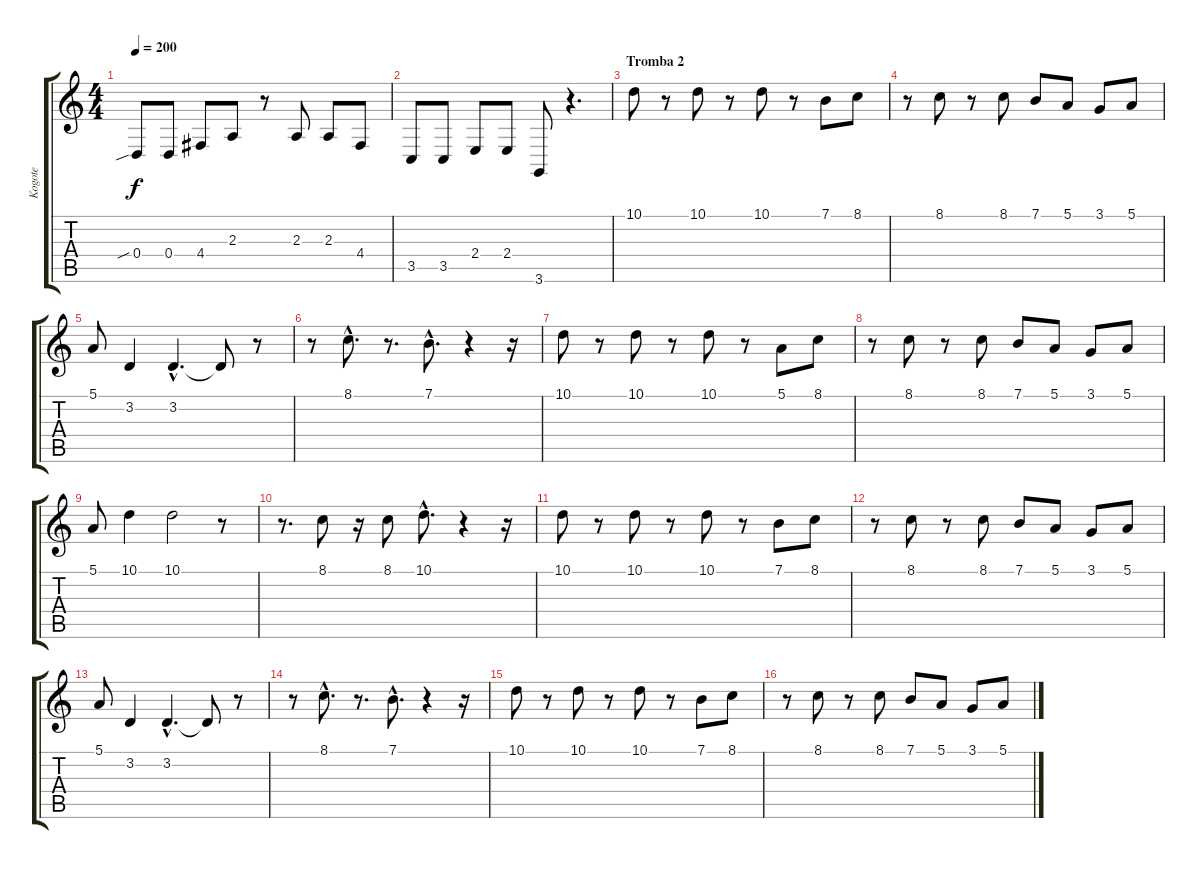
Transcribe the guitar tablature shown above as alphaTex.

\track ("Kogote" "Kogote") {instrument brasssection}
\staff {score tabs}
\tuning (E4 B3 G3 D3 A2 E2) {hide}
\ts (4 4)
\tempo 200
\clef g2
\ks c
0.4{sib}.8{dy f} 0.4.8 4.4.8 2.3.8 r.8 2.3.8 2.3.8 4.4.8 |
3.5.8 3.5.8 2.4.8 2.4.8 3.6.8 r.4{d} |
\section ("" "Tromba 2")
10.1.8{instrument brasssection} r.8 10.1.8 r.8 10.1.8 r.8 7.1.8 8.1.8 |
r.8 8.1.8 r.8 8.1.8 7.1.8 5.1.8 3.1.8 5.1.8 |
5.1.8 3.2.4 3.2{hac}.4{d} 3.2{t}.8 r.8 |
r.8 8.1{hac}.8{d} r.8{d} 7.1{hac}.8{d} r.4 r.16 |
10.1.8 r.8 10.1.8 r.8 10.1.8 r.8 5.1.8 8.1.8 |
r.8 8.1.8 r.8 8.1.8 7.1.8 5.1.8 3.1.8 5.1.8 |
5.1.8 10.1.4 10.1.2 r.8 |
r.8{d} 8.1.8 r.16 8.1.8 10.1{hac}.8{d} r.4 r.16 |
10.1.8 r.8 10.1.8 r.8 10.1.8 r.8 7.1.8 8.1.8 |
r.8 8.1.8 r.8 8.1.8 7.1.8 5.1.8 3.1.8 5.1.8 |
5.1.8 3.2.4 3.2{hac}.4{d} 3.2{t}.8 r.8 |
r.8 8.1{hac}.8{d} r.8{d} 7.1{hac}.8{d} r.4 r.16 |
10.1.8 r.8 10.1.8 r.8 10.1.8 r.8 7.1.8 8.1.8 |
r.8 8.1.8 r.8 8.1.8 7.1.8 5.1.8 3.1.8 5.1.8
